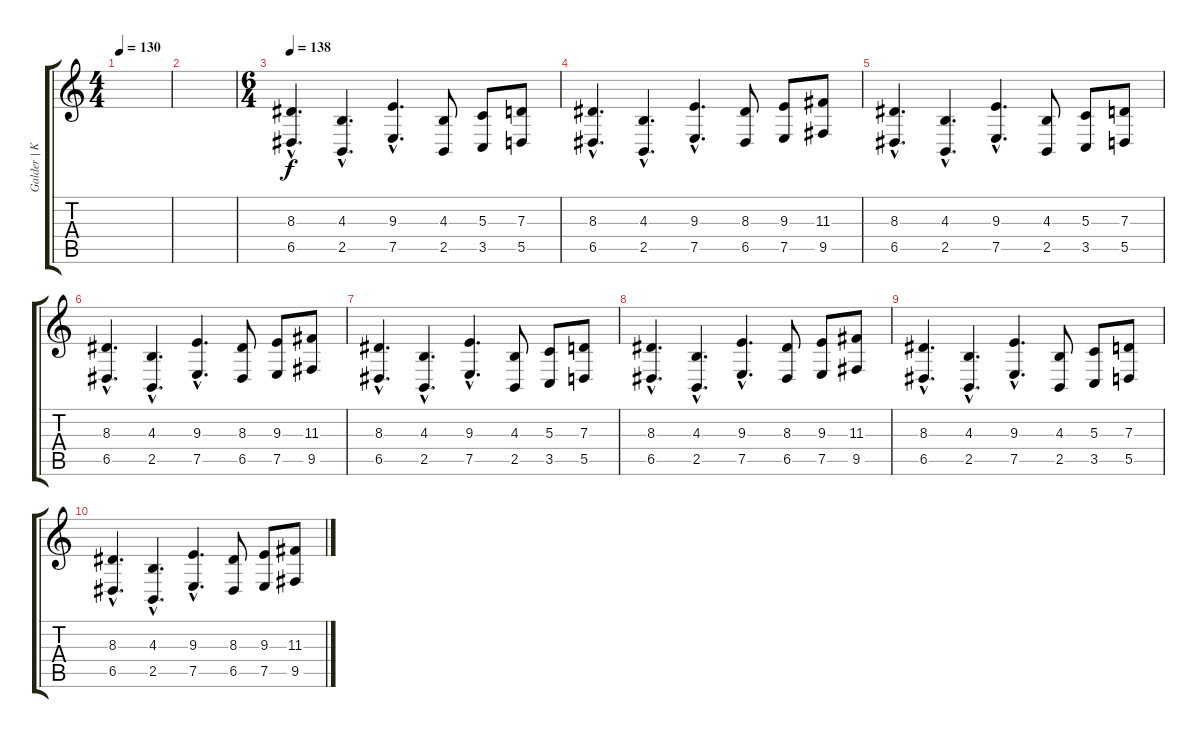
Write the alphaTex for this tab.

\track ("Galder | Keyboard" "Galder | K") {instrument choiraahs}
\staff {score tabs}
\tuning (E4 B3 G3 D3 A2 E2) {hide}
\ts (4 4)
\tempo 130
\clef g2
\ks c
|
|
\ts (6 4)
\tempo 138
(8.3{hac} 6.5{hac}).4{d} (4.3{hac} 2.5{hac}).4{d} (9.3{hac} 7.5{hac}).4{d} (4.3 2.5).8 (5.3 3.5).8 (7.3 5.5).8 |
(8.3{hac} 6.5{hac}).4{d} (4.3{hac} 2.5{hac}).4{d} (9.3{hac} 7.5{hac}).4{d} (8.3 6.5).8 (9.3 7.5).8 (11.3 9.5).8 |
(8.3{hac} 6.5{hac}).4{d} (4.3{hac} 2.5{hac}).4{d} (9.3{hac} 7.5{hac}).4{d} (4.3 2.5).8 (5.3 3.5).8 (7.3 5.5).8 |
(8.3{hac} 6.5{hac}).4{d} (4.3{hac} 2.5{hac}).4{d} (9.3{hac} 7.5{hac}).4{d} (8.3 6.5).8 (9.3 7.5).8 (11.3 9.5).8 |
(8.3{hac} 6.5{hac}).4{d} (4.3{hac} 2.5{hac}).4{d} (9.3{hac} 7.5{hac}).4{d} (4.3 2.5).8 (5.3 3.5).8 (7.3 5.5).8 |
(8.3{hac} 6.5{hac}).4{d} (4.3{hac} 2.5{hac}).4{d} (9.3{hac} 7.5{hac}).4{d} (8.3 6.5).8 (9.3 7.5).8 (11.3 9.5).8 |
(8.3{hac} 6.5{hac}).4{d} (4.3{hac} 2.5{hac}).4{d} (9.3{hac} 7.5{hac}).4{d} (4.3 2.5).8 (5.3 3.5).8 (7.3 5.5).8 |
(8.3{hac} 6.5{hac}).4{d} (4.3{hac} 2.5{hac}).4{d} (9.3{hac} 7.5{hac}).4{d} (8.3 6.5).8 (9.3 7.5).8 (11.3 9.5).8
